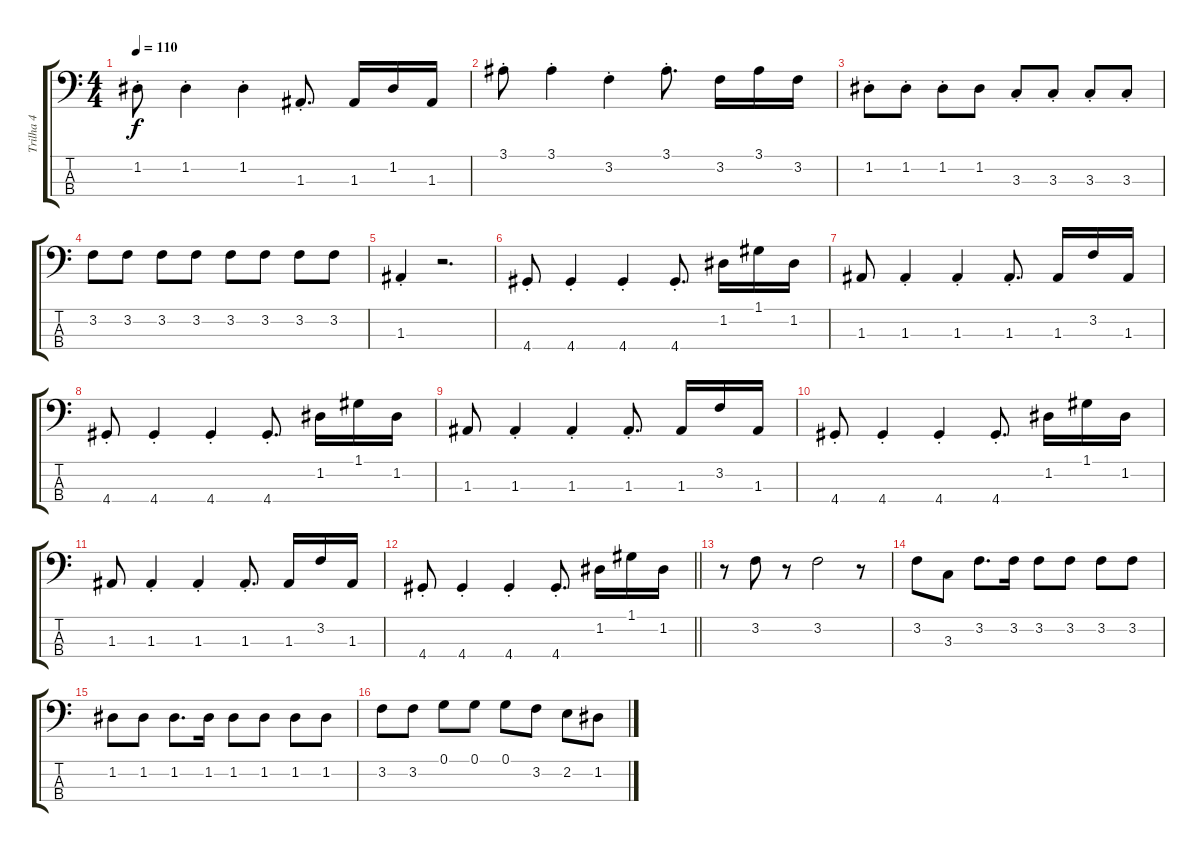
\track ("Trilha 4" "Trilha 4") {instrument electricbassfinger}
\staff {score tabs}
\tuning (G2 D2 A1 E1) {hide}
\ts (4 4)
\tempo 110
\clef f4
\ks c
1.2{st}.8{dy f} 1.2{st}.4 1.2{st}.4 1.3{st}.8{d} 1.3.16 1.2.16 1.3.16 |
3.1{st}.8 3.1{st}.4 3.2{st}.4 3.1{st}.8{d} 3.2.16 3.1.16 3.2.16 |
1.2{st}.8 1.2{st}.8 1.2{st}.8 1.2.8 3.3{st}.8 3.3{st}.8 3.3{st}.8 3.3{st}.8 |
3.2.8 3.2.8 3.2.8 3.2.8 3.2.8 3.2.8 3.2.8 3.2.8 |
1.3{st}.4 r.2{d} |
4.4{st}.8 4.4{st}.4 4.4{st}.4 4.4{st}.8{d} 1.2.16 1.1.16 1.2.16 |
1.3.8 1.3{st}.4 1.3{st}.4 1.3{st}.8{d} 1.3.16 3.2.16 1.3.16 |
4.4{st}.8 4.4{st}.4 4.4{st}.4 4.4{st}.8{d} 1.2.16 1.1.16 1.2.16 |
1.3.8 1.3{st}.4 1.3{st}.4 1.3{st}.8{d} 1.3.16 3.2.16 1.3.16 |
4.4{st}.8 4.4{st}.4 4.4{st}.4 4.4{st}.8{d} 1.2.16 1.1.16 1.2.16 |
1.3.8 1.3{st}.4 1.3{st}.4 1.3{st}.8{d} 1.3.16 3.2.16 1.3.16 |
\barLineRight lightlight
4.4{st}.8 4.4{st}.4 4.4{st}.4 4.4{st}.8{d} 1.2.16 1.1.16 1.2.16 |
r.8 3.2.8 r.8 3.2.2 r.8 |
3.2.8 3.3.8 3.2.8{d} 3.2.16 3.2.8 3.2.8 3.2.8 3.2.8 |
1.2.8 1.2.8 1.2.8{d} 1.2.16 1.2.8 1.2.8 1.2.8 1.2.8 |
3.2.8 3.2.8 0.1.8 0.1.8 0.1.8 3.2.8 2.2.8 1.2.8
